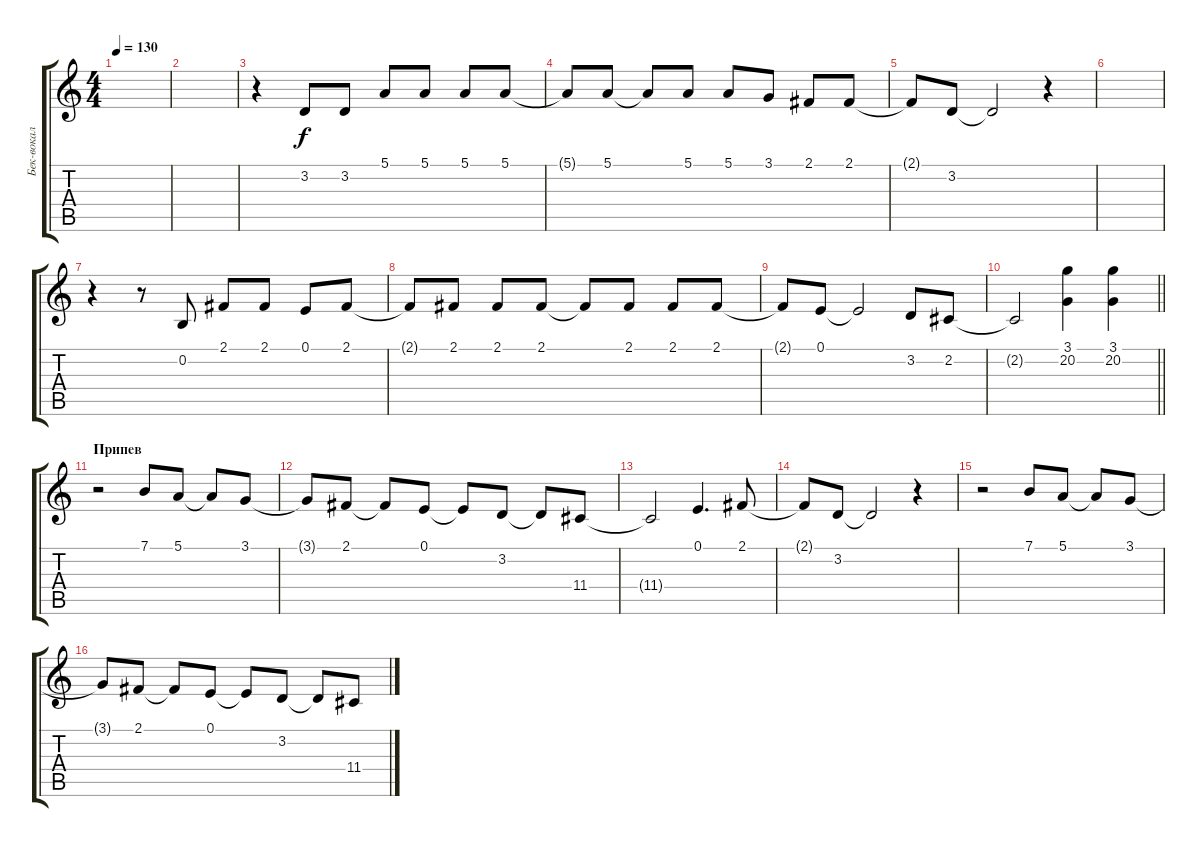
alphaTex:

\track ("Бек-вокал" "Бек-вокал") {instrument altosax}
\staff {score tabs}
\tuning (E4 B3 G3 D3 A2 E2) {hide}
\ts (4 4)
\tempo 130
\clef g2
\ks c
|
|
r.4 3.2.8 3.2.8 5.1.8 5.1.8 5.1.8 5.1.8 |
5.1{t}.8 5.1.8 5.1{t}.8 5.1.8 5.1.8 3.1.8 2.1.8 2.1.8 |
2.1{t}.8 3.2.8 3.2{t}.2 r.4 |
|
r.4 r.8 0.2.8 2.1.8 2.1.8 0.1.8 2.1.8 |
2.1{t}.8 2.1.8 2.1.8 2.1.8 2.1{t}.8 2.1.8 2.1.8 2.1.8 |
2.1{t}.8 0.1.8 0.1{t}.2 3.2.8 2.2.8 |
\barLineRight lightlight
2.2{t}.2 (3.1 20.2).4 (3.1 20.2).4 |
\section ("" "Припев")
r.2 7.1.8 5.1.8 5.1{t}.8 3.1.8 |
3.1{t}.8 2.1.8 2.1{t}.8 0.1.8 0.1{t}.8 3.2.8 3.2{t}.8 11.4.8 |
11.4{t}.2 0.1.4{d} 2.1.8 |
2.1{t}.8 3.2.8 3.2{t}.2 r.4 |
r.2 7.1.8 5.1.8 5.1{t}.8 3.1.8 |
3.1{t}.8 2.1.8 2.1{t}.8 0.1.8 0.1{t}.8 3.2.8 3.2{t}.8 11.4.8
